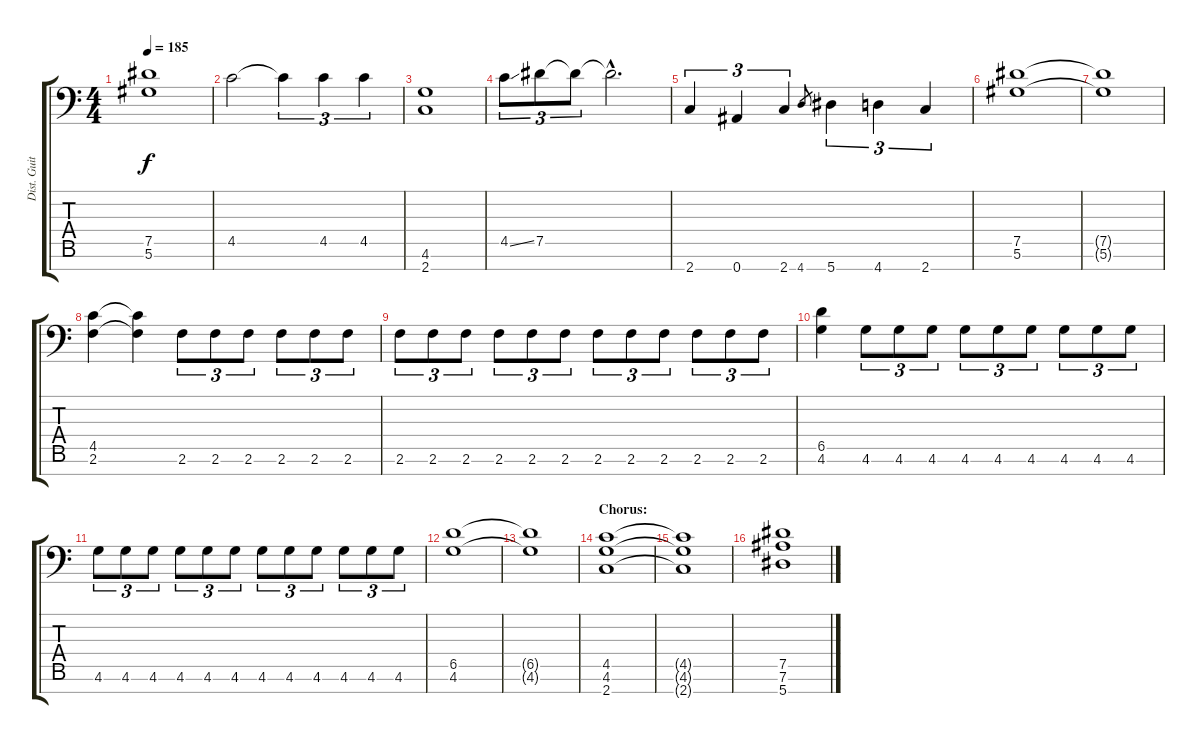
\track ("Dist. Guitar 2" "Dist. Guit") {instrument distortionguitar}
\staff {score tabs}
\tuning (Eb4 Bb3 Gb3 Db3 Ab2 Eb2 Bb1) {hide}
\ts (4 4)
\tempo 185
\clef f4
\ks c
(7.5{t} 5.6{t}).1{dy f} |
4.5.2 4.5{t}.4{tu (3 2)} 4.5.4{tu (3 2)} 4.5.4{tu (3 2)} |
(4.6 2.7).1 |
4.5{ss}.8{tu (3 2)} 7.5.8{tu (3 2)} 7.5{t}.8{tu (3 2)} 7.5{hac t}.2{d} |
2.7.4{tu (3 2)} 0.7.4{tu (3 2)} 2.7.4{tu (3 2)} 4.7.8{gr} 5.7.4{tu (3 2)} 4.7.4{tu (3 2)} 2.7.4{tu (3 2)} |
(7.5 5.6).1 |
(7.5{t} 5.6{t}).1 |
(4.5 2.6).4 (4.5{t} 2.6{t}).4 2.6.8{tu (3 2)} 2.6.8{tu (3 2)} 2.6.8{tu (3 2)} 2.6.8{tu (3 2)} 2.6.8{tu (3 2)} 2.6.8{tu (3 2)} |
2.6.8{tu (3 2)} 2.6.8{tu (3 2)} 2.6.8{tu (3 2)} 2.6.8{tu (3 2)} 2.6.8{tu (3 2)} 2.6.8{tu (3 2)} 2.6.8{tu (3 2)} 2.6.8{tu (3 2)} 2.6.8{tu (3 2)} 2.6.8{tu (3 2)} 2.6.8{tu (3 2)} 2.6.8{tu (3 2)} |
(6.5 4.6).4 4.6.8{tu (3 2)} 4.6.8{tu (3 2)} 4.6.8{tu (3 2)} 4.6.8{tu (3 2)} 4.6.8{tu (3 2)} 4.6.8{tu (3 2)} 4.6.8{tu (3 2)} 4.6.8{tu (3 2)} 4.6.8{tu (3 2)} |
4.6.8{tu (3 2)} 4.6.8{tu (3 2)} 4.6.8{tu (3 2)} 4.6.8{tu (3 2)} 4.6.8{tu (3 2)} 4.6.8{tu (3 2)} 4.6.8{tu (3 2)} 4.6.8{tu (3 2)} 4.6.8{tu (3 2)} 4.6.8{tu (3 2)} 4.6.8{tu (3 2)} 4.6.8{tu (3 2)} |
(6.5 4.6).1 |
(6.5{t} 4.6{t}).1 |
\section ("" "Chorus:")
(4.5 4.6 2.7).1 |
(4.5{t} 4.6{t} 2.7{t}).1 |
(7.5 7.6 5.7).1
